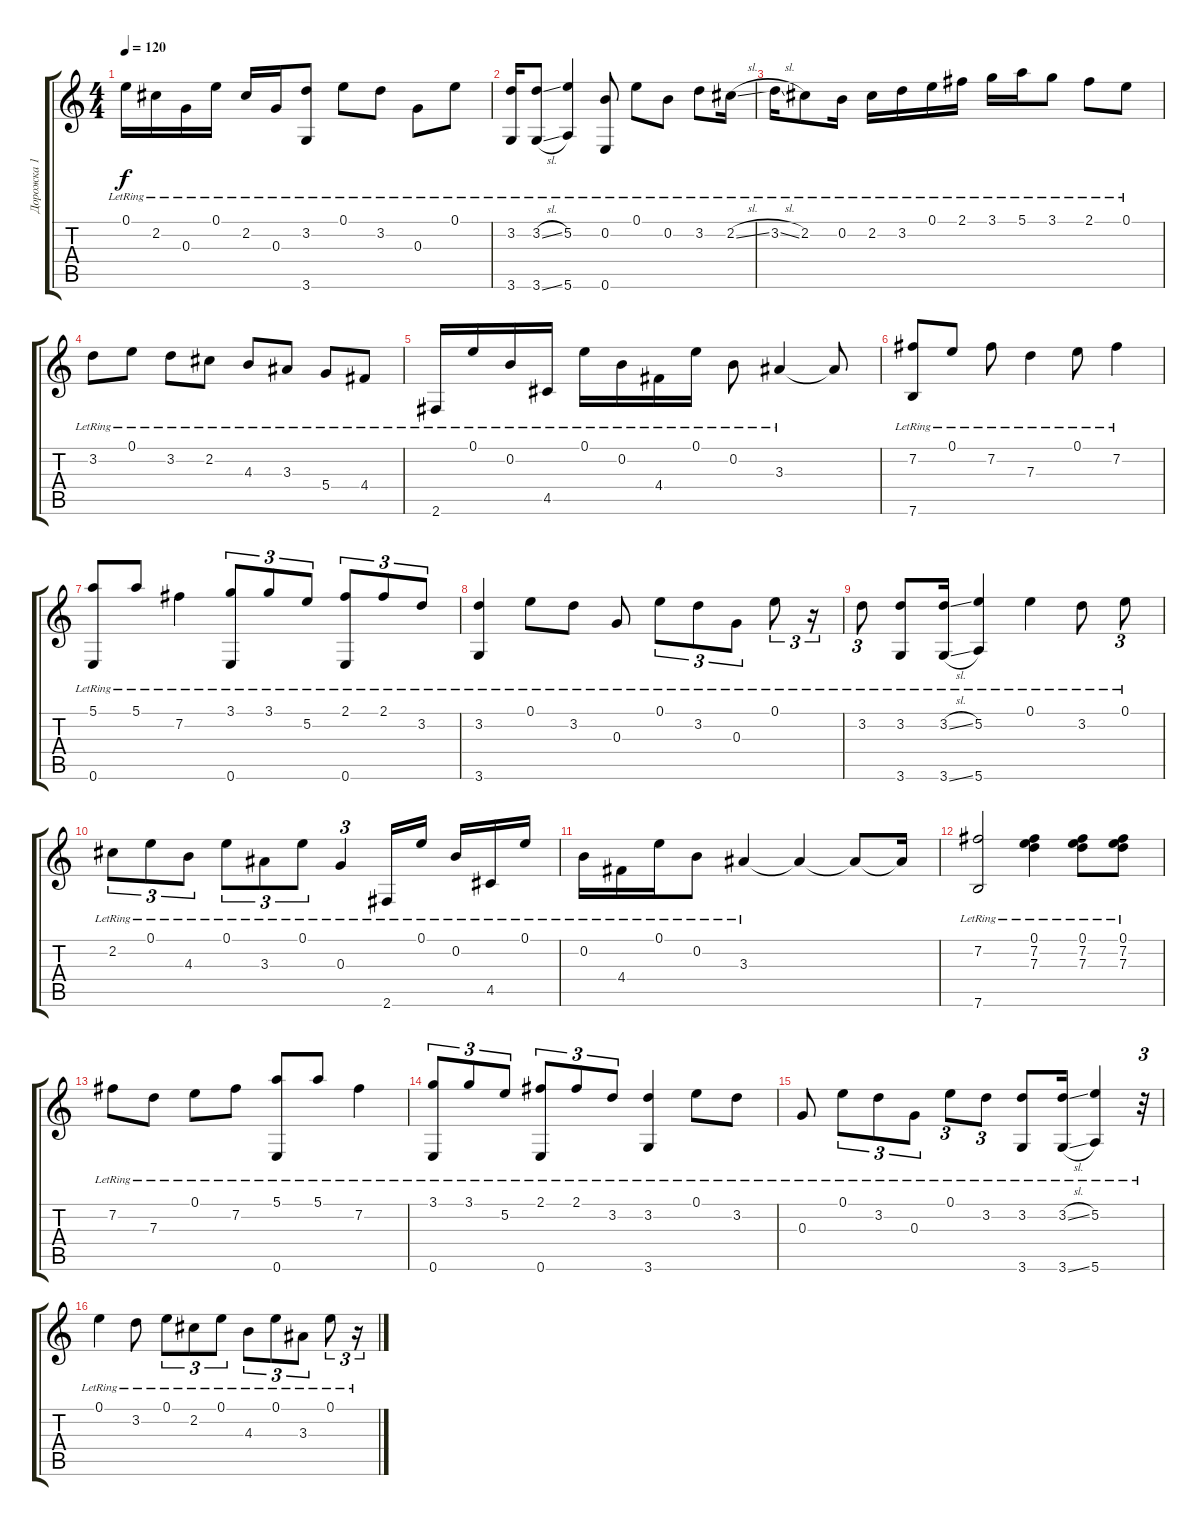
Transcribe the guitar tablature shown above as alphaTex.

\track ("Дорожка 1" "Дорожка 1") {instrument acousticguitarsteel}
\staff {score tabs}
\tuning (E4 B3 G3 D3 A2 E2) {hide}
\ts (4 4)
\tempo 120
\clef g2
\ks c
0.1{lr}.16{dy f} 2.2{lr}.16 0.3{lr}.16 0.1{lr}.16 2.2{lr}.16 0.3{lr}.16 (3.2{lr} 3.6{lr}).8 0.1{lr}.8 3.2{lr}.8 0.3{lr}.8 0.1{lr}.8 |
(3.2{lr} 3.6).16 (3.2{sl lr} 3.6{sl lr}).8 (5.2{lr} 5.6{lr}).4 (0.2{lr} 0.6{lr}).8 0.1{lr}.8 0.2{lr}.8 3.2{lr}.8 2.2{sl lr}.16 |
3.2{sl lr}.16 2.2{lr}.8 0.2{lr}.16 2.2{lr}.16 3.2{lr}.16 0.1{lr}.16 2.1{lr}.16 3.1{lr}.16 5.1{lr}.16 3.1{lr}.8 2.1{lr}.8 0.1{lr}.8 |
3.2{lr}.8 0.1{lr}.8 3.2{lr}.8 2.2{lr}.8 4.3{lr}.8 3.3{lr}.8 5.4{lr}.8 4.4{lr}.8 |
2.6{lr}.16 0.1{lr}.16 0.2{lr}.16 4.5{lr}.16 0.1{lr}.16 0.2{lr}.16 4.4{lr}.16 0.1{lr}.16 0.2{lr}.8 3.3{lr}.4 3.3{t}.8 |
(7.2{lr} 7.6{lr}).8 0.1{lr}.8 7.2{lr}.8 7.3{lr}.4 0.1{lr}.8 7.2{lr}.4 |
(5.1{lr} 0.6{lr}).8 5.1{lr}.8 7.2{lr}.4 (3.1{lr} 0.6{lr}).8{tu (3 2)} 3.1{lr}.8{tu (3 2)} 5.2{lr}.8{tu (3 2)} (2.1{lr} 0.6{lr}).8{tu (3 2)} 2.1{lr}.8{tu (3 2)} 3.2{lr}.8{tu (3 2)} |
(3.2{lr} 3.6{lr}).4 0.1{lr}.8 3.2{lr}.8 0.3{lr}.8 0.1{lr}.8{tu (3 2)} 3.2{lr}.8{tu (3 2)} 0.3{lr}.8{tu (3 2)} 0.1{lr}.8{tu (3 2)} r.16{tu (3 2)} |
3.2{lr}.8{tu (3 2)} (3.2{lr} 3.6{lr}).8 (3.2{sl lr} 3.6{sl lr}).16 (5.2{lr} 5.6{lr}).4 0.1{lr}.4 3.2{lr}.8 0.1{lr}.8{tu (3 2)} |
2.2{lr}.8{tu (3 2)} 0.1{lr}.8{tu (3 2)} 4.3{lr}.8{tu (3 2)} 0.1{lr}.8{tu (3 2)} 3.3{lr}.8{tu (3 2)} 0.1{lr}.8{tu (3 2)} 0.3{lr}.4{tu (3 2)} 2.6{lr}.16 0.1{lr}.16 0.2{lr}.16 4.5{lr}.16 0.1{lr}.16 |
0.2{lr}.16 4.4{lr}.16 0.1{lr}.16 0.2{lr}.8 3.3{lr}.4 3.3{t}.4 3.3{t}.8 3.3{t}.16 |
(7.2{lr} 7.6{lr}).2 (0.1{lr} 7.2{lr} 7.3{lr}).4 (0.1{lr} 7.2{lr} 7.3{lr}).8 (0.1{lr} 7.2{lr} 7.3{lr}).8 |
7.2{lr}.8 7.3{lr}.8 0.1{lr}.8 7.2{lr}.8 (5.1{lr} 0.6{lr}).8 5.1{lr}.8 7.2{lr}.4 |
(3.1{lr} 0.6{lr}).8{tu (3 2)} 3.1{lr}.8{tu (3 2)} 5.2{lr}.8{tu (3 2)} (2.1{lr} 0.6{lr}).8{tu (3 2)} 2.1{lr}.8{tu (3 2)} 3.2{lr}.8{tu (3 2)} (3.2{lr} 3.6{lr}).4 0.1{lr}.8 3.2{lr}.8 |
0.3{lr}.8 0.1{lr}.8{tu (3 2)} 3.2{lr}.8{tu (3 2)} 0.3{lr}.8{tu (3 2)} 0.1{lr}.8{tu (3 2)} 3.2{lr}.8{tu (3 2)} (3.2{lr} 3.6{lr}).8 (3.2{sl lr} 3.6{sl lr}).16 (5.2{lr} 5.6{lr}).4 r.32{tu (3 2)} |
0.1{lr}.4 3.2{lr}.8 0.1{lr}.8{tu (3 2)} 2.2{lr}.8{tu (3 2)} 0.1{lr}.8{tu (3 2)} 4.3{lr}.8{tu (3 2)} 0.1{lr}.8{tu (3 2)} 3.3{lr}.8{tu (3 2)} 0.1{lr}.8{tu (3 2)} r.16{tu (3 2)}
